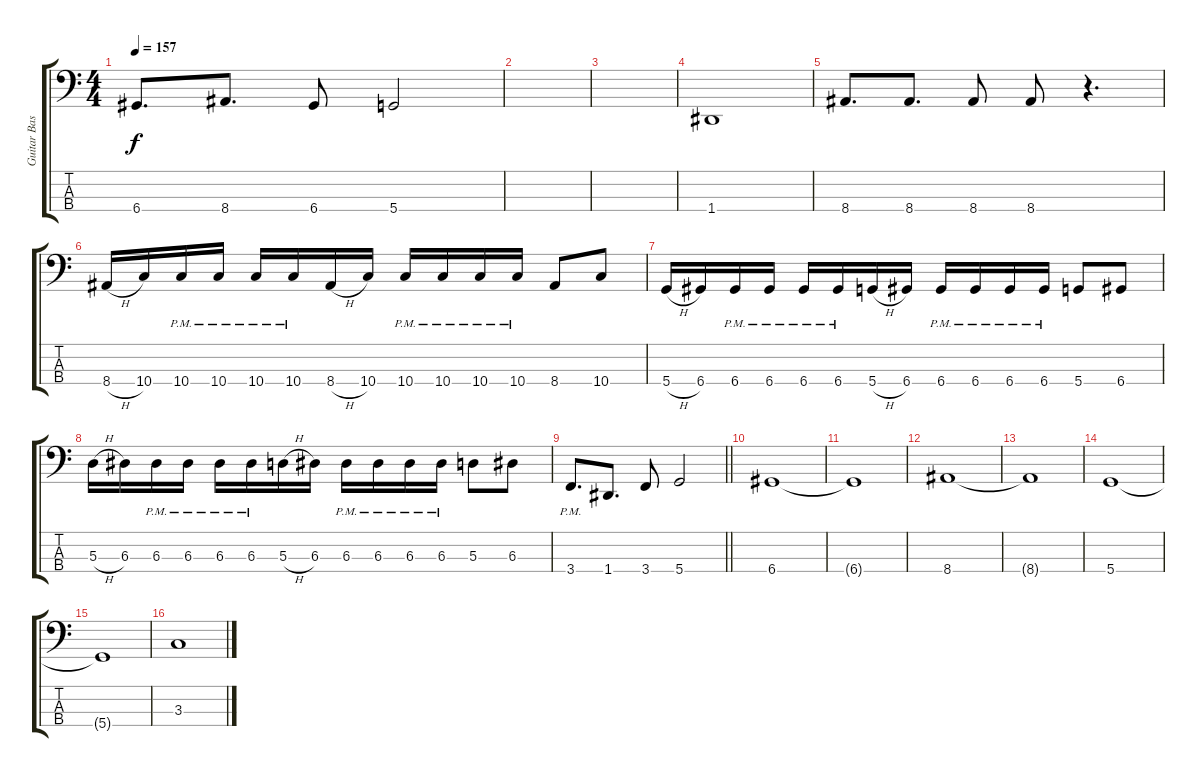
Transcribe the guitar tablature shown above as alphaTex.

\track ("Guitar Bass" "Guitar Bas") {instrument electricbasspick}
\staff {score tabs}
\tuning (G2 D2 A1 D1) {hide}
\ts (4 4)
\tempo 157
\clef f4
\ks c
6.4.8{d dy f} 8.4.8{d} 6.4.8 5.4.2 |
|
|
1.4.1 |
8.4.8{d} 8.4.8{d} 8.4.8 8.4.8 r.4{d} |
8.4{h}.16 10.4.16 10.4{pm}.16 10.4{pm}.16 10.4{pm}.16 10.4{pm}.16 8.4{h}.16 10.4.16 10.4{pm}.16 10.4{pm}.16 10.4{pm}.16 10.4{pm}.16 8.4.8 10.4.8 |
5.4{h}.16 6.4.16 6.4{pm}.16 6.4{pm}.16 6.4{pm}.16 6.4{pm}.16 5.4{h}.16 6.4.16 6.4{pm}.16 6.4{pm}.16 6.4{pm}.16 6.4{pm}.16 5.4.8 6.4.8 |
5.3{h}.16 6.3.16 6.3{pm}.16 6.3{pm}.16 6.3{pm}.16 6.3{pm}.16 5.3{h}.16 6.3.16 6.3{pm}.16 6.3{pm}.16 6.3{pm}.16 6.3{pm}.16 5.3.8 6.3.8 |
\barLineRight lightlight
3.4{pm}.8{d} 1.4.8{d} 3.4.8 5.4.2 |
6.4.1 |
6.4{t}.1 |
8.4.1 |
8.4{t}.1 |
5.4.1 |
5.4{t}.1 |
3.3.1
